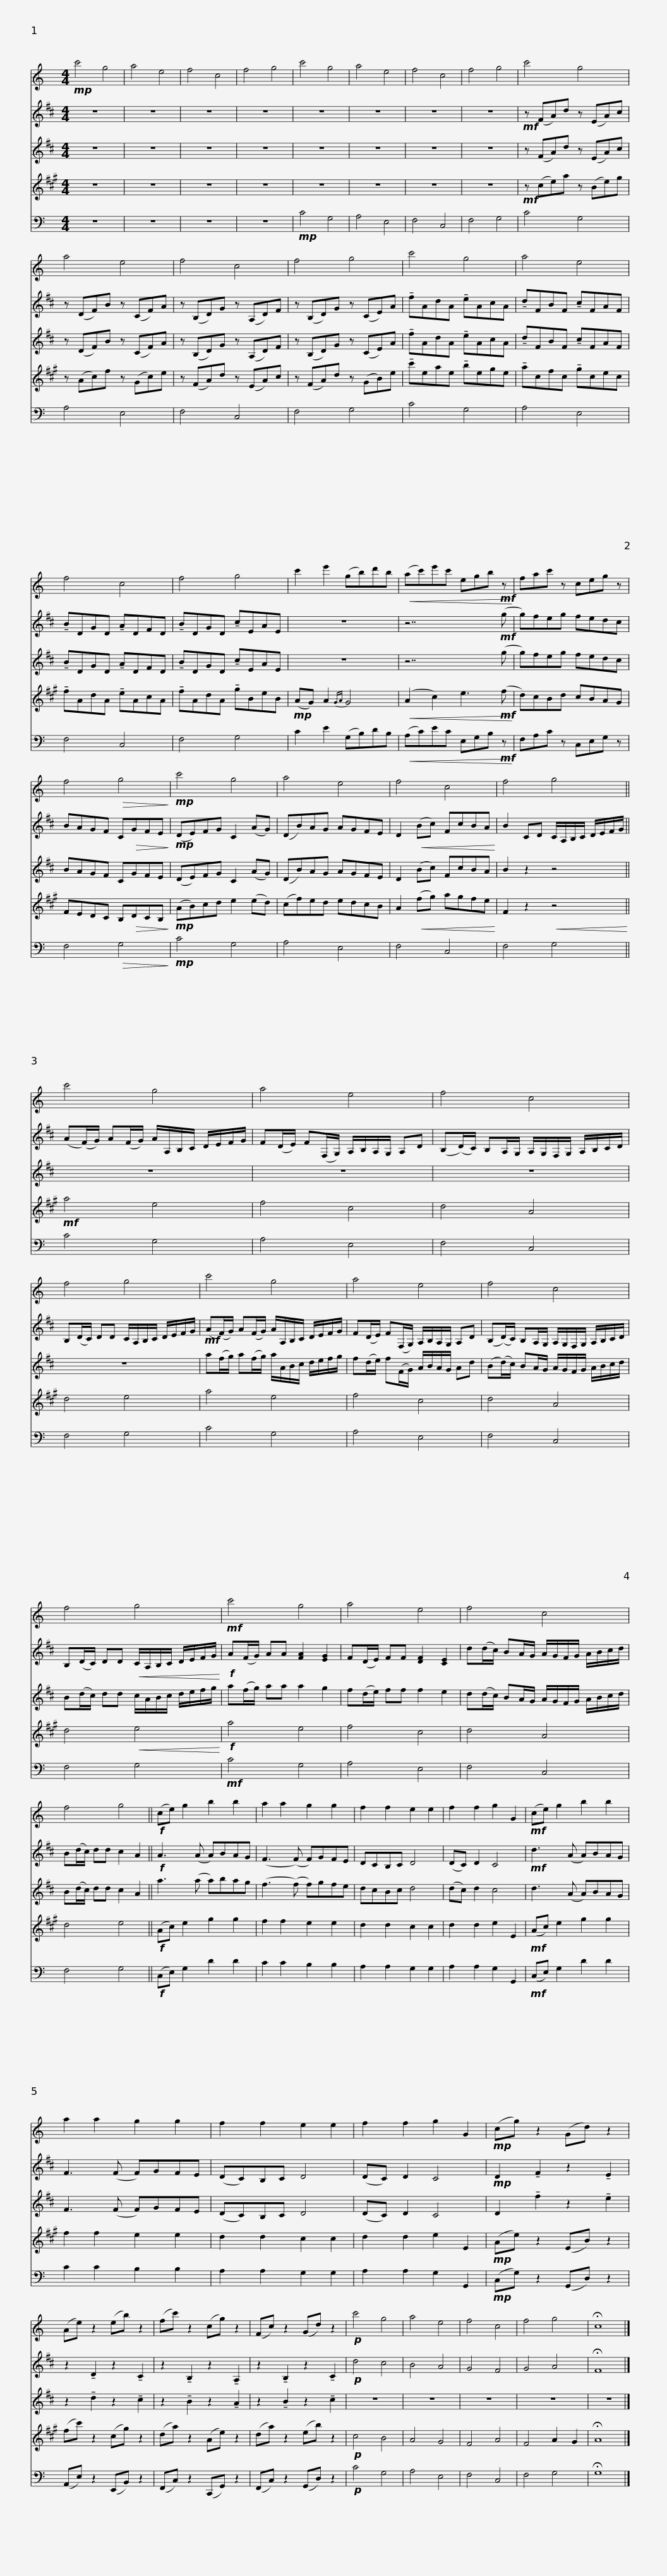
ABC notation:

X:1
%%score 1 2 3 4 5
L:1/8
M:4/4
I:linebreak $
K:C
V:1 treble
V:2 treble transpose=-2
V:3 treble transpose=-2
V:4 treble transpose=-9
V:5 bass
V:1
!mp! c'4 g4 | a4 e4 | f4 c4 | f4 g4 | c'4 g4 | %5
 a4 e4 | f4 c4 | f4 g4 | c'4 g4 |$ a4 e4 | %10
 f4 c4 | f4 g4 | c'4 g4 | a4 e4 |$ f4 c4 | %15
 f4 g4 | c'2 e'2 (gb)d'b |!<(! (ac')e'c' egb!mf! z!<)! |$ fac' z ceg z | f4!>(! g4!>)! | %20
!mp! c'4 g4 | a4 e4 | f4 c4 |$ f4 g4 || c'4 g4 |$ %25
 a4 e4 | f4 c4 |$ f4 g4 | c'4 g4 |$ a4 e4 | %30
 f4 c4 |$ f4 g4 |!mf! c'4 g4 | a4 e4 |$ f4 c4 | %35
 f4 g4 ||!f! (ce) g2 b2 b2 | a2 a2 g2 g2 |$ f2 f2 e2 e2 | f2 f2 g2 G2 | %40
!mf! (ce) g2 b2 b2 | a2 a2 g2 g2 | f2 f2 e2 e2 |$ f2 f2 g2 G2 |!mp! (cg) z2 (Gd) z2 | %45
 (Ae) z2 (eb) z2 | (fc') z2 (cg) z2 | (Fc) z2 (Gd) z2 |!p! c'4 g4 | a4 e4 | %50
 f4 c4 |$ f4 g4 | !fermata!c8 |] %53
V:2
[K:D] z8 | z8 | z8 | z8 | z8 | %5
 z8 | z8 | z8 |!mf! z (FA)d z (EA)c |$ z (DF)B z (CF)A | %10
 z (B,D)G z (A,D)F | z (B,D)G z (CE)A | !tenuto!fAdA !tenuto!eAcA | !tenuto!dFBF !tenuto!cFAF |$ !tenuto!BDGD !tenuto!ADFD | %15
 !tenuto!BDGD !tenuto!cEAE | z8 | z7!mf! (g |$ g)feg fedc | BAGF C!>(!GFE!>)! | %20
!mp! (DE)FG C2 (AG) | (DB)AG AGFE | D2!<(! (Bc) FcBA!<)! |$ B2 CD C/A,/B,/C/ D/E/F/G/ || (A(F/)G/) A(F/G/) A/A,/B,/C/ D/E/F/G/ |$ %25
 F(D/E/) F(F,/G,/) A,/B,/A,/G,/ A,D | (B,(D/)C/) B,A,/G,/ A,/G,/F,/G,/ A,/B,/C/D/ |$ B,(D/C/) DD C/A,/B,/C/ D/E/F/G/ |!mf! (A(F/)G/) A(F/G/) A/A,/B,/C/ D/E/F/G/ |$ F(D/E/) F(F,/G,/) A,/B,/A,/G,/ A,D | %30
 (B,(D/)C/) B,A,/G,/ A,/G,/F,/G,/ A,/B,/C/D/ |$ B,(D/C/) DD!<(! C/A,/B,/C/ D/E/F/G/!<)! |!f! A(F/G/) AA [FA]2 [EG]2 | F(D/E/) FF [DF]2 [CE]2 |$ d(d/c/) BA/G/ A/G/F/G/ A/B/c/d/ | %35
 B(d/c/) dd c2 A2 ||!f! A3 (A A)BAG | (F3 (F) F)GFE |$ DCB,C D4 | (DC) D2 C4 | %40
!mf! d3 (A A)BAG | F3 (F F)GFE | (DC)B,C D4 |$ (DC) D2 C4 |!mp! D2 !tenuto!F2 z2 !tenuto!E2 | %45
 z2 !tenuto!D2 z2 !tenuto!C2 | z2 !tenuto!B,2 z2 !tenuto!A,2 | z2 !tenuto!B,2 z2 !tenuto!C2 |!p! d4 c4 | B4 A4 | %50
 G4 F4 |$ G4 A4 | !fermata!F8 |] %53
V:3
[K:D] z8 | z8 | z8 | z8 | z8 | %5
 z8 | z8 | z8 | z (FA)d z (EA)c |$ z (DF)B z (CF)A | %10
 z (B,D)G z (A,D)F | z (B,D)G z (CE)A | !tenuto!fAdA !tenuto!eAcA | !tenuto!dFBF !tenuto!cFAF |$ !tenuto!BDGD !tenuto!ADFD | %15
 !tenuto!BDGD !tenuto!cEAE | z8 | z7 (g |$ g)feg fedc | BAGF CGFE | %20
 (DE)FG C2 (AG) | (DB)AG AGFE | D2 (Bc) FcBA |$ B2 z2 z4 || z8 |$ %25
 z8 | z8 |$ z8 | a(f/g/) a(f/g/) a/A/B/c/ d/e/f/g/ |$ f(d/e/) f(F/G/) A/B/A/G/ Ad | %30
 (B(d/)c/) BA/G/ A/G/F/G/ A/B/c/d/ |$ B(d/c/) dd c/A/B/c/ d/e/f/g/ | a(f/g/) aa a2 g2 | f(d/e/) ff f2 e2 |$ d(d/c/) BA/G/ A/G/F/G/ A/B/c/d/ | %35
 B(d/c/) dd c2 A2 || a3 (a a)bag | (f3 (f) f)gfe |$ dcBc d4 | (dc) d2 c4 | %40
 d3 (A A)BAG | F3 (F F)GFE | (DC)B,C D4 |$ (DC) D2 C4 | D2 !tenuto!f2 z2 !tenuto!e2 | %45
 z2 !tenuto!d2 z2 !tenuto!c2 | z2 !tenuto!B2 z2 !tenuto!A2 | z2 !tenuto!B2 z2 !tenuto!c2 | z8 | z8 | %50
 z8 |$ z8 | z8 |] %53
V:4
[K:A] z8 | z8 | z8 | z8 | z8 | %5
 z8 | z8 | z8 |!mf! z (ce)a z (Be)g |$ z (Ac)f z (Gc)e | %10
 z (FA)d z (EA)c | z (FA)d z (GB)e | !tenuto!c'eae !tenuto!bege | !tenuto!acfc !tenuto!gcec |$ !tenuto!fAdA !tenuto!eAcA | %15
 !tenuto!fAdA !tenuto!gBeB |!mp! (AG) A2{GA} G4 |!<(! (A2 c2) e3!mf! (f!<)! |$ d)cBd cBAG | FEDC B,!>(!DCB,!>)! | %20
!mp! (AB)cd e2 (ed) | (cf)ed edcB | A2!<(! (fg) agfe!<)! |$ F2 z2!<(! z4!<)! ||!mf! a4 e4 |$ %25
 f4 c4 | d4 A4 |$ d4 e4 | a4 e4 |$ f4 c4 | %30
 d4 A4 |$ d4!<(! e4!<)! |!f! a4 e4 | f4 c4 |$ d4 A4 | %35
 d4 e4 ||!f! (Ac) e2 g2 g2 | f2 f2 e2 e2 |$ d2 d2 c2 c2 | d2 d2 e2 E2 | %40
!mf! (Ac) e2 g2 g2 | f2 f2 e2 e2 | d2 d2 c2 c2 |$ d2 d2 e2 E2 |!mp! (Ae) z2 (EB) z2 | %45
 (fc') z2 (cg) z2 | (da) z2 (Ae) z2 | (da) z2 (eb) z2 |!p! c4 B4 | A4 G4 | %50
 F4 A4 |$ F4 A2 G2 | !fermata!A8 |] %53
V:5
 z8 | z8 | z8 | z8 |!mp! C4 G,4 | %5
 A,4 E,4 | F,4 C,4 | F,4 G,4 | C4 G,4 |$ A,4 E,4 | %10
 F,4 C,4 | F,4 G,4 | C4 G,4 | A,4 E,4 |$ F,4 C,4 | %15
 F,4 G,4 | C2 E2 (G,B,)DB, |!<(! (A,C)EC E,G,B,!mf! z!<)! |$ F,A,C z C,E,G, z | F,4!>(! G,4!>)! | %20
!mp! C4 G,4 | A,4 E,4 | F,4 C,4 |$ F,4 G,4 || C4 G,4 |$ %25
 A,4 E,4 | F,4 C,4 |$ F,4 G,4 | C4 G,4 |$ A,4 E,4 | %30
 F,4 C,4 |$ F,4 G,4 |!mf! C4 G,4 | A,4 E,4 |$ F,4 C,4 | %35
 F,4 G,4 ||!f! (C,E,) G,2 D2 D2 | C2 C2 B,2 B,2 |$ A,2 A,2 G,2 G,2 | A,2 A,2 G,2 G,,2 | %40
!mf! (C,E,) G,2 D2 D2 | C2 C2 B,2 B,2 | A,2 A,2 G,2 G,2 |$ A,2 A,2 G,2 G,,2 |!mp! (C,G,) z2 (G,,D,) z2 | %45
 (A,,E,) z2 (E,,B,,) z2 | (F,,C,) z2 (C,,G,,) z2 | (F,,C,) z2 (G,,D,) z2 |!p! C4 G,4 | A,4 E,4 | %50
 F,4 C,4 |$ F,4 G,4 | !fermata!G,8 |] %53
